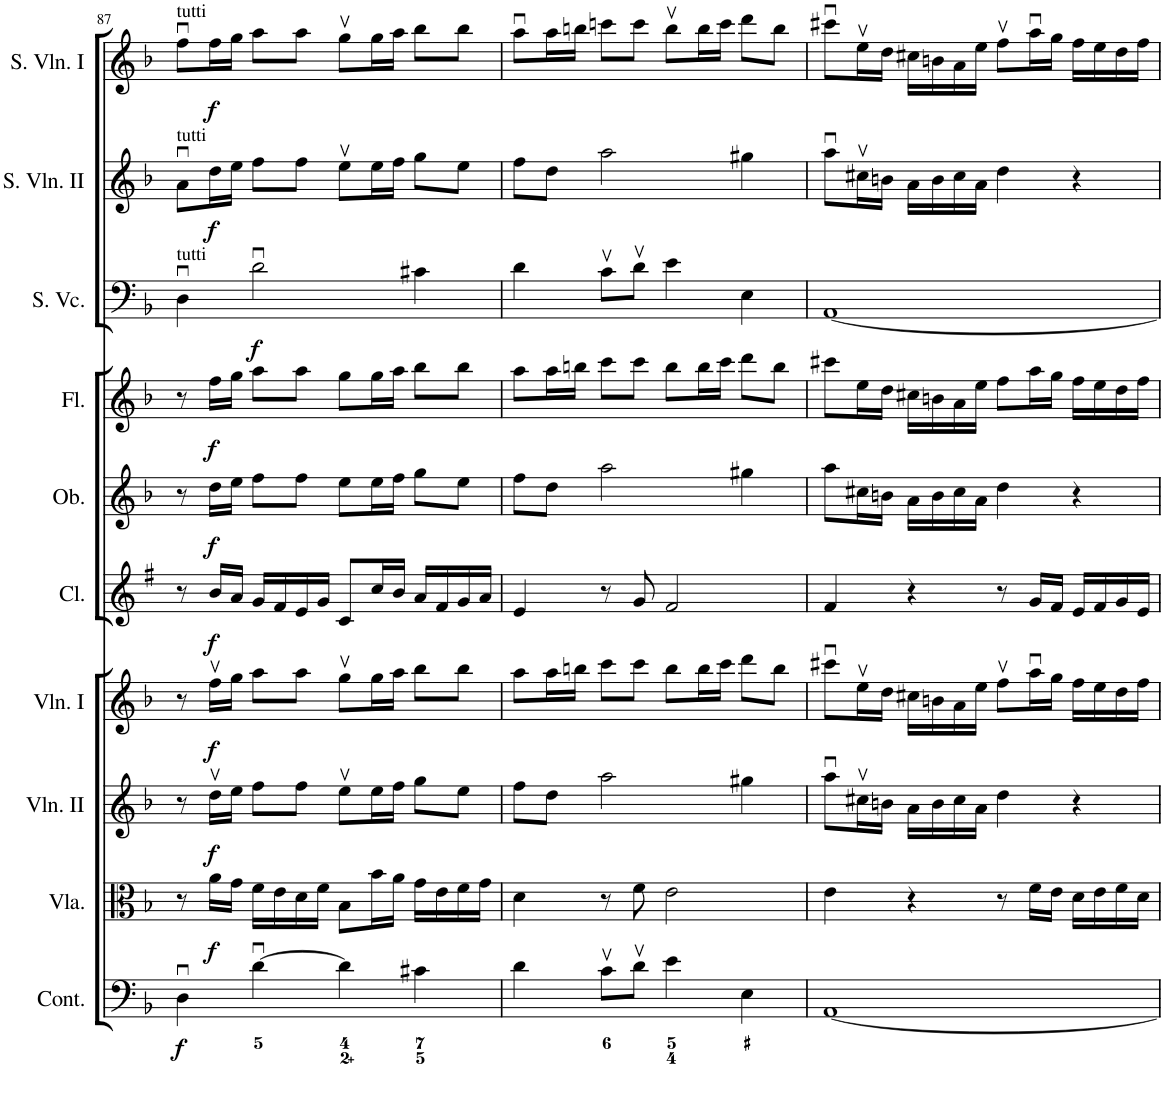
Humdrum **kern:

**kern	**dynam	**kern	**dynam	**kern	**dynam	**kern	**dynam	**kern	**dynam	**kern	**dynam	**kern	**dynam	**kern	**dynam	**kern	**dynam	**kern	**dynam
*part10	*part10	*part9	*part9	*part8	*part8	*part7	*part7	*part6	*part6	*part5	*part5	*part4	*part4	*part3	*part3	*part2	*part2	*part1	*part1
*staff10	*staff10	*staff9	*staff9	*staff8	*staff8	*staff7	*staff7	*staff6	*staff6	*staff5	*staff5	*staff4	*staff4	*staff3	*staff3	*staff2	*staff2	*staff1	*staff1
*I"Continuo	*	*I"Viola	*	*I"Violin II	*	*I"Violin I	*	*I"Clarinet	*	*I"Oboe	*	*I"Flute	*	*I"Solo Violoncello	*	*I"Solo Violin II	*	*I"Solo Violin I	*
*I'Cont.	*	*I'Vla.	*	*I'Vln. II	*	*I'Vln. I	*	*I'Cl.	*	*I'Ob.	*	*I'Fl.	*	*I'S. Vc.	*	*I'S. Vln. II	*	*I'S. Vln. I	*
!!LO:PB:g=z
*clefF4	*	*clefC3	*	*clefG2	*	*clefG2	*	*clefG2	*	*clefG2	*	*clefG2	*	*clefF4	*	*clefG2	*	*clefG2	*
*	*	*	*	*	*	*	*	*Trd1c2	*	*	*	*	*	*	*	*	*	*	*
*k[b-]	*	*k[b-]	*	*k[b-]	*	*k[b-]	*	*k[f#]	*	*k[b-]	*	*k[b-]	*	*k[b-]	*	*k[b-]	*	*k[b-]	*
*M4/4	*	*M4/4	*	*M4/4	*	*M4/4	*	*M4/4	*	*M4/4	*	*M4/4	*	*M4/4	*	*M4/4	*	*M4/4	*
*met(c)	*	*met(c)	*	*met(c)	*	*met(c)	*	*met(c)	*	*met(c)	*	*met(c)	*	*met(c)	*	*met(c)	*	*met(c)	*
=87	=87	=87	=87	=87	=87	=87	=87	=87	=87	=87	=87	=87	=87	=87	=87	=87	=87	=87	=87
!	!	!	!	!	!	!	!	!	!	!	!	!	!	!	!	!	!	!LO:TX:a:t=tutti	!
!	!	!	!	!	!	!	!	!	!	!	!	!	!	!	!	!LO:TX:a:t=tutti	!	!	!
!	!	!	!	!	!	!	!	!	!	!	!	!	!	!LO:TX:a:t=tutti	!	!	!	!	!
!	!LO:DY:b	!	!	!	!	!	!	!	!	!	!	!	!	!	!	!	!	!	!
4Du\	f	8r	.	8r	.	8r	.	8r	.	8r	.	8r	.	4Du\	.	8au\L	.	8ffu\L	.
!	!	!	!LO:DY:b	!	!LO:DY:b	!	!LO:DY:b	!	!LO:DY:b	!	!LO:DY:b	!	!LO:DY:b	!	!	!	!LO:DY:b	!	!LO:DY:b
.	.	16a\LL	f	16ddv\LL	f	16ffv\LL	f	16b/LL	f	16dd\LL	f	16ff\LL	f	.	.	16dd\L	f	16ff\L	f
.	.	16g\JJ	.	16ee\JJ	.	16gg\JJ	.	16a/JJ	.	16ee\JJ	.	16gg\JJ	.	.	.	16ee\JJ	.	16gg\JJ	.
!	!	!	!	!	!	!	!	!	!	!	!	!	!	!	!LO:DY:b	!	!	!	!
[4du\	.	16f\LL	.	8ff\L	.	8aa\L	.	16g/LL	.	8ff\L	.	8aa\L	.	2du\	f	8ff\L	.	8aa\L	.
.	.	16e\	.	.	.	.	.	16f#/	.	.	.	.	.	.	.	.	.	.	.
.	.	16d\	.	8ff\J	.	8aa\J	.	16e/	.	8ff\J	.	8aa\J	.	.	.	8ff\J	.	8aa\J	.
.	.	16f\JJ	.	.	.	.	.	16g/JJ	.	.	.	.	.	.	.	.	.	.	.
4d\]	.	8B-\L	.	8eev\L	.	8ggv\L	.	8c/L	.	8ee\L	.	8gg\L	.	.	.	8eev\L	.	8ggv\L	.
.	.	16b-\L	.	16ee\L	.	16gg\L	.	16cc/L	.	16ee\L	.	16gg\L	.	.	.	16ee\L	.	16gg\L	.
.	.	16a\JJ	.	16ff\JJ	.	16aa\JJ	.	16b/JJ	.	16ff\JJ	.	16aa\JJ	.	.	.	16ff\JJ	.	16aa\JJ	.
4c#X\	.	16g\LL	.	8gg\L	.	8bb-\L	.	16a/LL	.	8gg\L	.	8bb-\L	.	4c#X\	.	8gg\L	.	8bb-\L	.
.	.	16e\	.	.	.	.	.	16f#/	.	.	.	.	.	.	.	.	.	.	.
.	.	16f\	.	8ee\J	.	8bb-\J	.	16g/	.	8ee\J	.	8bb-\J	.	.	.	8ee\J	.	8bb-\J	.
.	.	16g\JJ	.	.	.	.	.	16a/JJ	.	.	.	.	.	.	.	.	.	.	.
=88	=88	=88	=88	=88	=88	=88	=88	=88	=88	=88	=88	=88	=88	=88	=88	=88	=88	=88	=88
4d\	.	4d\	.	8ff\L	.	8aa\L	.	4e/	.	8ff\L	.	8aa\L	.	4d\	.	8ff\L	.	8aau\L	.
.	.	.	.	8dd\J	.	16aa\L	.	.	.	8dd\J	.	16aa\L	.	.	.	8dd\J	.	16aa\L	.
.	.	.	.	.	.	16bbn\JJ	.	.	.	.	.	16bbn\JJ	.	.	.	.	.	16bbn\JJ	.
8cv\L	.	8r	.	2aa\	.	8ccc\L	.	8r	.	2aa\	.	8ccc\L	.	8cv\L	.	2aa\	.	8cccn\L	.
8dv\J	.	8f\	.	.	.	8ccc\J	.	8g/	.	.	.	8ccc\J	.	8dv\J	.	.	.	8ccc\J	.
4e\	.	2e\	.	.	.	8bb\L	.	2f#/	.	.	.	8bb\L	.	4e\	.	.	.	8bbv\L	.
.	.	.	.	.	.	16bb\L	.	.	.	.	.	16bb\L	.	.	.	.	.	16bb\L	.
.	.	.	.	.	.	16ccc\JJ	.	.	.	.	.	16ccc\JJ	.	.	.	.	.	16ccc\JJ	.
4E\	.	.	.	4gg#X\	.	8ddd\L	.	.	.	4gg#X\	.	8ddd\L	.	4E\	.	4gg#X\	.	8ddd\L	.
.	.	.	.	.	.	8bb\J	.	.	.	.	.	8bb\J	.	.	.	.	.	8bb\J	.
=89	=89	=89	=89	=89	=89	=89	=89	=89	=89	=89	=89	=89	=89	=89	=89	=89	=89	=89	=89
[1AA	.	4e\	.	8aau\L	.	8ccc#Xu\L	.	4f#/	.	8aa\L	.	8ccc#X\L	.	[1AA	.	8aau\L	.	8ccc#Xu\L	.
.	.	.	.	16cc#Xv\L	.	16eev\L	.	.	.	16cc#X\L	.	16ee\L	.	.	.	16cc#Xv\L	.	16eev\L	.
.	.	.	.	16bn\JJ	.	16dd\JJ	.	.	.	16bn\JJ	.	16dd\JJ	.	.	.	16bn\JJ	.	16dd\JJ	.
.	.	4r	.	16a\LL	.	16cc#X\LL	.	4r	.	16a\LL	.	16cc#X\LL	.	.	.	16a\LL	.	16cc#X\LL	.
.	.	.	.	16b\	.	16bn\	.	.	.	16b\	.	16bn\	.	.	.	16b\	.	16bn\	.
.	.	.	.	16cc#\	.	16a\	.	.	.	16cc#\	.	16a\	.	.	.	16cc#\	.	16a\	.
.	.	.	.	16a\JJ	.	16ee\JJ	.	.	.	16a\JJ	.	16ee\JJ	.	.	.	16a\JJ	.	16ee\JJ	.
.	.	8r	.	4dd\	.	8ffv\L	.	8r	.	4dd\	.	8ff\L	.	.	.	4dd\	.	8ffv\L	.
.	.	16f\LL	.	.	.	16aau\L	.	16g/LL	.	.	.	16aa\L	.	.	.	.	.	16aau\L	.
.	.	16e\JJ	.	.	.	16gg\JJ	.	16f#/JJ	.	.	.	16gg\JJ	.	.	.	.	.	16gg\JJ	.
.	.	16d\LL	.	4r	.	16ff\LL	.	16e/LL	.	4r	.	16ff\LL	.	.	.	4r	.	16ff\LL	.
.	.	16e\	.	.	.	16ee\	.	16f#/	.	.	.	16ee\	.	.	.	.	.	16ee\	.
.	.	16f\	.	.	.	16dd\	.	16g/	.	.	.	16dd\	.	.	.	.	.	16dd\	.
.	.	16d\JJ	.	.	.	16ff\JJ	.	16e/JJ	.	.	.	16ff\JJ	.	.	.	.	.	16ff\JJ	.
=	=	=	=	=	=	=	=	=	=	=	=	=	=	=	=	=	=	=	=
*-	*-	*-	*-	*-	*-	*-	*-	*-	*-	*-	*-	*-	*-	*-	*-	*-	*-	*-	*-
